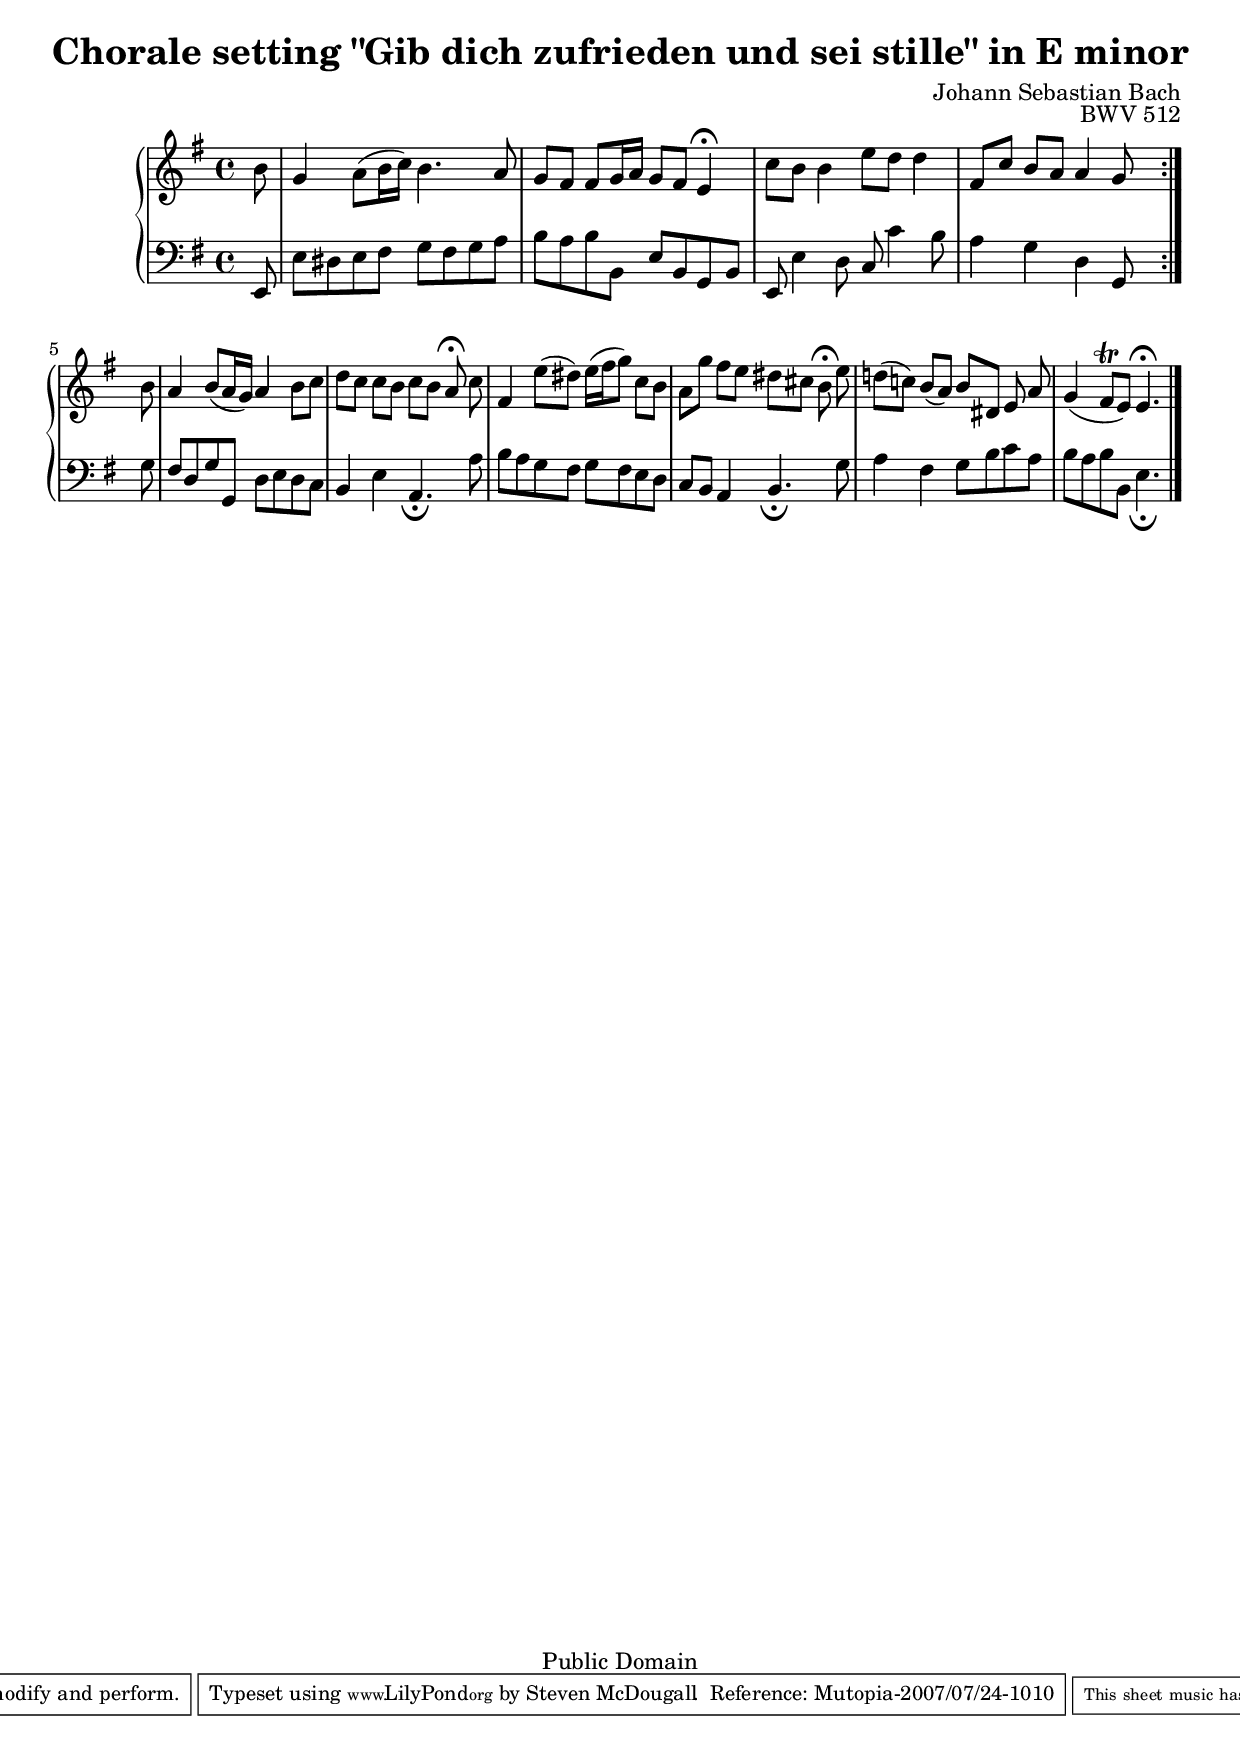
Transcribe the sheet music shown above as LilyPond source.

\version "2.10.25"
\include "english.ly"

\header
{
  title    	    = "Chorale setting \"Gib dich zufrieden und sei stille\" in E minor"
  composer 	    = "Johann Sebastian Bach"
  opus     	    = "BWV 512"
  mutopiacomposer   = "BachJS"
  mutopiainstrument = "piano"
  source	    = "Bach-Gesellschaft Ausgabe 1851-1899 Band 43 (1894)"
  sourceurl         = "http://imslp.org/wiki/Notebook_for_Anna_Magdalena_Bach_(Bach,_Johann_Sebastian)"
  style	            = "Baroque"
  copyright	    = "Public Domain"
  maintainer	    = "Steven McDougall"
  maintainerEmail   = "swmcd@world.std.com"
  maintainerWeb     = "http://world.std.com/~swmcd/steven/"
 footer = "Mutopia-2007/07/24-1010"
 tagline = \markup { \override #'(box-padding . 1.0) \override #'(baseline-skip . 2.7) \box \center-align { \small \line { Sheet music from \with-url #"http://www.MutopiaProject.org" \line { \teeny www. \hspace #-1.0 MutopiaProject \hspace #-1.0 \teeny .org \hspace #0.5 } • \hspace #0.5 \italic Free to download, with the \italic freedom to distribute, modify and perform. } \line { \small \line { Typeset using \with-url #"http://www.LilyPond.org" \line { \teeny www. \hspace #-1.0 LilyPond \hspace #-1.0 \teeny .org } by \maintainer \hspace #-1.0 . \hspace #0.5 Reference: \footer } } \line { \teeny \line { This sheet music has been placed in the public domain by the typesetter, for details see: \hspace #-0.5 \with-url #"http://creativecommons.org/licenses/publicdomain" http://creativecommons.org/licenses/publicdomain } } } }
}


upper = \relative c''
{
  \clef treble 
  \key e \minor

  \repeat volta 2
  {
    \partial 8 b8        	      	    |
    g4 a8( b16 c) b4. a8 	      	    |         
    g8[ fs] fs g16 a g8 fs e4\fermata       |
    c'8 b b4 e8 d d4                  	    |
    fs,8[ c'] b[ a] a4 g8 s8    	    |   
  }

  \break

  \partial 8 b8                             |
  a4 b8( a16 g) a4 b8 c                     |
  d8[ c] c[ b] c[ b] a\noBeam\fermata c     |
  fs,4 e'8( ds) e16( fs g8) c, b            |   
  a8[ g'] fs[ e] ds[ cs] b\noBeam\fermata e |
  d!([ c!)]  b([ a)]  b[ ds,]  e\noBeam a   |
  g4( fs8\trill e) e4.\fermata s8           |
  \bar "|."
}

lower = \relative f
{
  \clef bass
  \key e \minor
  
  \repeat volta 2
  {
    \partial 8 e,8	    |
    e'8 ds e fs g fs g a    |
    b8 a b b, e b g b       |
    e,8 e'4 d8 c c'4 b8     |
    a4 g d g,8 s8           % barcheck fails here
  }

  \break

  \partial 8 g'8            |
  fs8 d g g, d' e d c       |
  b4 e a,4._\fermata a'8    |
  b8 a g fs g fs e d        |
  c8 b a4 b4._\fermata g'8  |
  a4 fs g8 b c a            |
  b8 a b b, e4._\fermata s8 |
}

\score 
{
  \new GrandStaff 
  <<
    \new Staff = upper \upper
    \new Staff = lower \lower
  >>
  
  \layout { }
  \midi   { }
}
